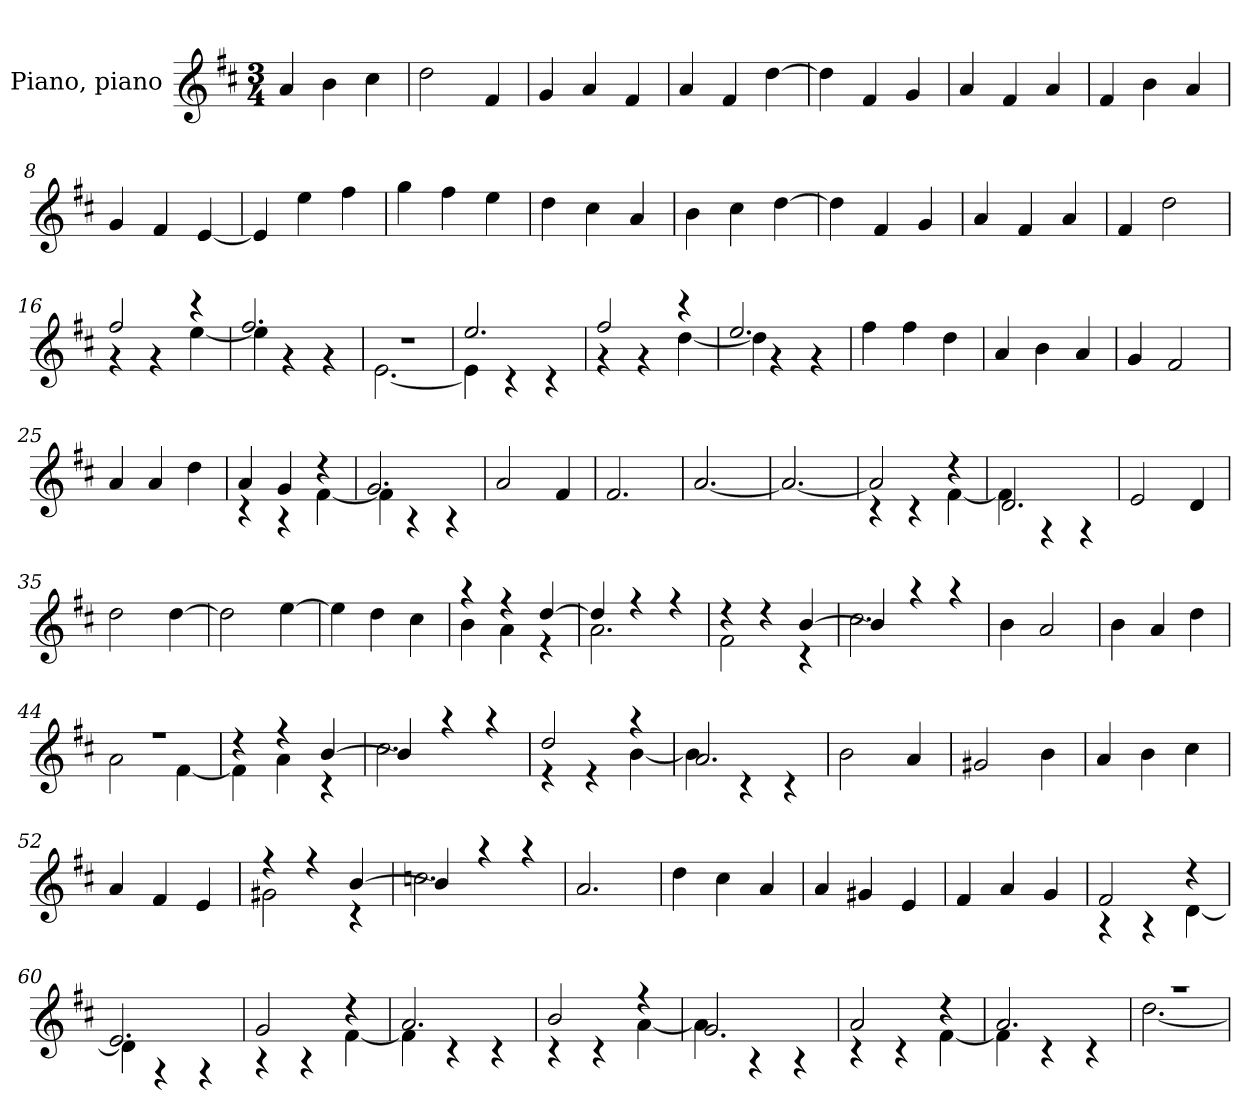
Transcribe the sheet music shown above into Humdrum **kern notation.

**kern
*part1
*staff1
*I"Piano, piano
*clefG2
*k[f#c#]
*M3/4
*MM132
=1
4a/
4b\
4cc#\
=2
2dd\
4f#/
=3
4g/
4a/
4f#/
=4
4a/
4f#/
[4dd\
=5
4dd\]
4f#/
4g/
=6
4a/
4f#/
4a/
=7
4f#/
4b\
4a/
=8
4g/
4f#/
[4e/
=9
4e/]
4ee\
4ff#\
=10
4gg\
4ff#\
4ee\
=11
4dd\
4cc#\
4a/
!!LO:LB:g=z
=12
4b\
4cc#\
[4dd\
=13
4dd\]
4f#/
4g/
=14
4a/
4f#/
4a/
=15
4f#/
2dd\
=16
*^
2ff#/	4r
.	4r
4r	[4ee\
=17	=17
2.ff#/	4ee\]
.	4r
.	4r
=18	=18
2.r	[2.e\
=19	=19
2.ee/	4e\]
.	4r
.	4r
=20	=20
2ff#/	4r
.	4r
4r	[4dd\
=21	=21
2.ee/	4dd\]
.	4r
.	4r
*v	*v
=22
4ff#\
4ff#\
4dd\
!!LO:LB:g=z
=23
4a/
4b\
4a/
=24
4g/
2f#/
=25
4a/
4a/
4dd\
=26
*^
4a/	4r
4g/	4r
4r	[4f#\
=27	=27
2.g/	4f#\]
.	4r
.	4r
*v	*v
=28
2a/
4f#/
=29
2.f#/
=30
[2.a/
=31
2.a/_
=32
*^
2a/]	4r
.	4r
4r	[4f#\
=33	=33
2.d/	4f#\]
.	4r
.	4r
*v	*v
=34
2e/
4d/
!!LO:LB:g=z
=35
2dd\
[4dd\
=36
2dd\]
[4ee\
=37
4ee\]
4dd\
4cc#\
=38
*^
4r	4b\
4r	4a\
[4dd/	4r
=39	=39
4dd/]	2.a\
4r	.
4r	.
=40	=40
4r	2f#\
4r	.
[4b/	4r
=41	=41
4b/]	2.cc#\
4r	.
4r	.
*v	*v
=42
4b\
2a/
=43
4b\
4a/
4dd\
=44
*^
2.r	2a\
.	[4f#\
=45	=45
4r	4f#\]
4r	4a\
[4b/	4r
!!LO:LB:g=z	!!
=46	=46
4b/]	2.cc#\
4r	.
4r	.
=47	=47
2dd/	4r
.	4r
4r	[4b\
=48	=48
2.a/	4b\]
.	4r
.	4r
*v	*v
=49
2b\
4a/
=50
2g#X/
4b\
=51
4a/
4b\
4cc#\
=52
4a/
4f#/
4e/
=53
*^
4r	2g#X\
4r	.
[4b/	4r
=54	=54
4b/]	2.ccn\
4r	.
4r	.
*v	*v
=55
2.a/
=56
4dd\
4cc#\
4a/
!!LO:LB:g=z
=57
4a/
4g#X/
4e/
=58
4f#/
4a/
4g/
=59
*^
2f#/	4r
.	4r
4r	[4d\
=60	=60
2.e/	4d\]
.	4r
.	4r
=61	=61
2g/	4r
.	4r
4r	[4f#\
=62	=62
2.a/	4f#\]
.	4r
.	4r
=63	=63
2b/	4r
.	4r
4r	[4a\
=64	=64
2.g/	4a\]
.	4r
.	4r
=65	=65
2a/	4r
.	4r
4r	[4f#\
=66	=66
2.a/	4f#\]
.	4r
.	4r
!!LO:LB:g=z	!!
=67	=67
2.r	[2.dd\
*v	*v
=
*-
